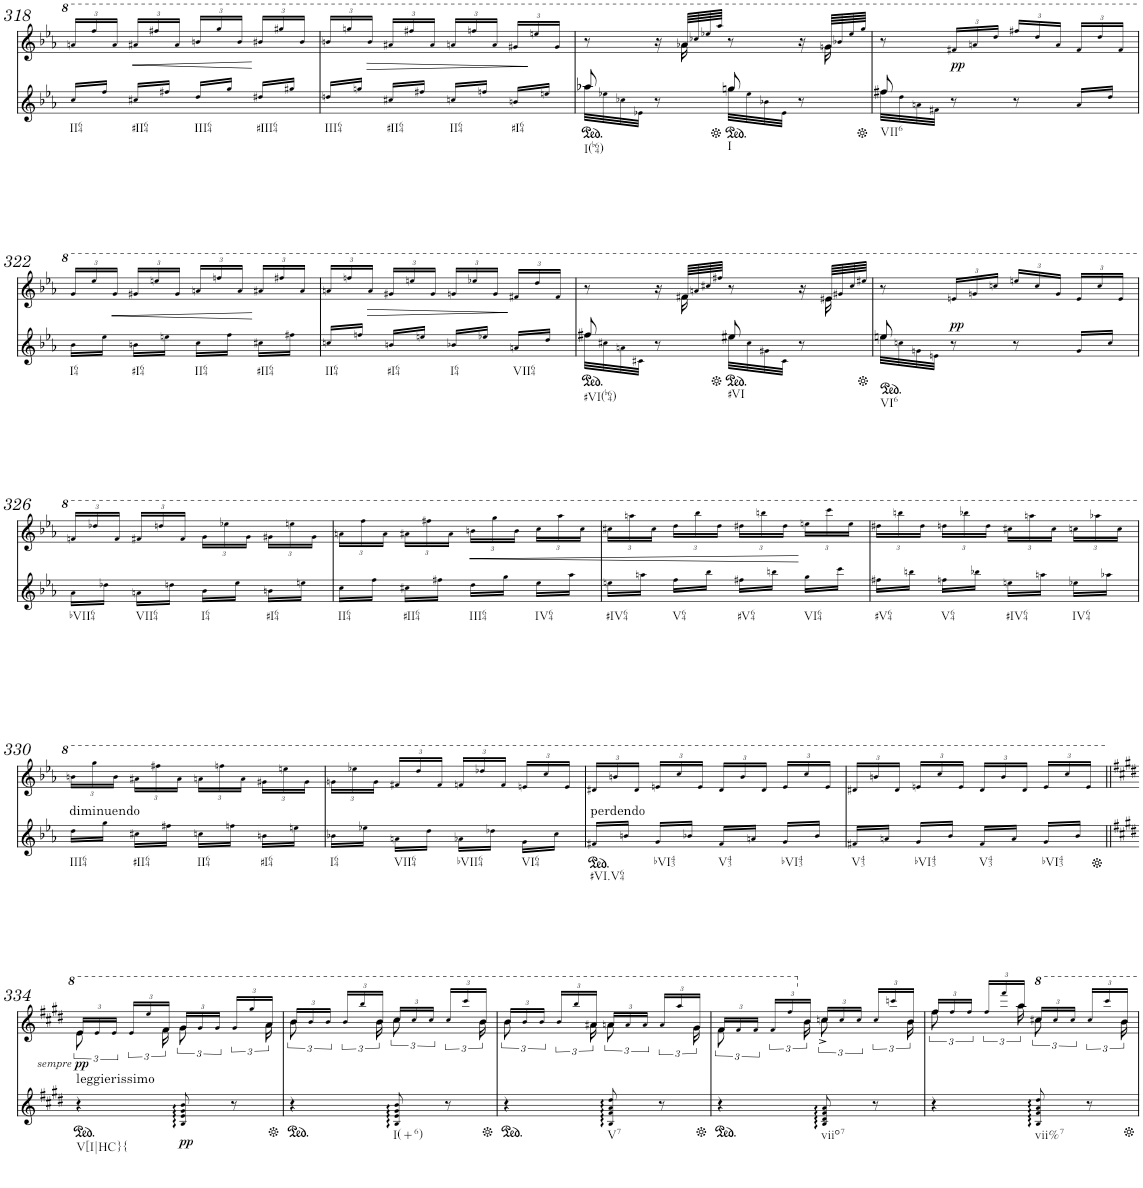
**kern	**kern	**dynam
*part1	*part1	*part1
*staff2	*staff1	*staff1/2
*I"Piano	*	*
*I'Pno.	*	*
!!LO:PB:g=z
*clefG2	*clefF4	*
*k[b-e-a-]	*k[b-e-a-]	*
*M2/4	*M2/4	*
*	*Xbrackettup	*
=318	=318	=318
*	*^	*
!LO:TX:b:t=II64	!	!	!
16cc!/LL	24aan!/LL	2ryy	.
.	24fff!/	.	.
16ff!/JJ	.	.	.
.	24aa!/JJ	.	.
!LO:TX:b:t=#II64	!	!	!
!	!	!	!LO:HP:b
16cc#X!/LL	24aa#X!/LL	.	<
.	24fff#X!/	.	.
16ff#X!/JJ	.	.	.
.	24aa#!/JJ	.	.
!LO:TX:b:t=III64	!	!	!
16dd!/LL	24bbn!/LL	.	.
.	24ggg!/	.	.
16gg!/JJ	.	.	.
.	24bb!/JJ	.	.
!LO:TX:b:t=#III64	!	!	!
16dd#X!/LL	24bb#X!/LL	.	[
.	24ggg#X!/	.	.
16gg#X!/JJ	.	.	.
.	24bb#!/JJ	.	.
=319	=319	=319	=319
!LO:TX:b:t=III64	!	!	!
16ddn!/LL	24bbn!/LL	2ryy	.
.	24gggn!/	.	.
16ggn!/JJ	.	.	.
!	!	!	!LO:HP:b
.	24bb!/JJ	.	>
!LO:TX:b:t=#II64	!	!	!
16cc#X!/LL	24aa#X!/LL	.	.
.	24fff#X!/	.	.
16ff#X!/JJ	.	.	.
.	24aa#!/JJ	.	.
!LO:TX:b:t=II64	!	!	!
16ccn!/LL	24aan!/LL	.	.
.	24fffn!/	.	.
16ffn!/JJ	.	.	.
.	24aa!/JJ	.	.
!LO:TX:b:t=#I64	!	!	!
16bn!/LL	24gg#X!/LL	.	.
.	24eeen!/	.	]
16een!/JJ	.	.	.
.	24gg#!/JJ	.	.
=320	=320	=320	=320
*^	*	*	*
!LO:TX:b:t=I(b64)	!	!	!	!
8aa-X/	32aa-!\LLL	8r	8ryy	.
.	32ee-X!\	.	.	.
.	32cc-X!\	.	.	.
.	32e-X!\JJJ	.	.	.
8r	8ryy	16r	16ryy	.
.	.	64aa-X!/LLLL	16aa-\	.
.	.	64ccc-X!/	.	.
.	.	64eee-X!/	.	.
.	.	64aaa-!/JJJJ	.	.
!LO:TX:b:t=I	!	!	!	!
8ggn/	32gg!\LLL	8r	8ryy	.
.	32ee-!\	.	.	.
.	32b-X!\	.	.	.
.	32e-!\JJJ	.	.	.
8r	8ryy	16r	16ryy	.
.	.	64ggn!/LLLL	16gg\	.
.	.	64bb-X!/	.	.
.	.	64eee-!/	.	.
.	.	64ggg!/JJJJ	.	.
=321	=321	=321	=321	=321
!LO:TX:b:t=VII6	!	!	!	!
8ff#X/	32ff#!\LLL	8r	2ryy	.
.	32dd!\	.	.	.
.	32an!\	.	.	.
.	32f#X!\JJJ	.	.	.
!	!	!	!	!LO:DY:b
8r	8ryy	24ff#X!/LL	.	pp
.	.	24aan!/	.	.
.	.	24ddd!/JJ	.	.
8r	4ryy	24fff#X!/LL	.	.
.	.	24ddd!/	.	.
.	.	24aa!/JJ	.	.
16a!/LL	.	24ff#!/LL	.	.
.	.	24ddd!/	.	.
16dd!/JJ	.	.	.	.
.	.	24ff#!/JJ	.	.
*v	*v	*	*	*
!!LO:LB:g=z	!!
=322	=322	=322	=322
!LO:TX:b:t=I64	!	!	!
16b-!\LL	24gg!/LL	2ryy	.
.	24eee-!/	.	.
16ee-!\JJ	.	.	.
!	!	!	!LO:HP:b
.	24gg!/JJ	.	<
!LO:TX:b:t=#I64	!	!	!
16bn!\LL	24gg#X!/LL	.	.
.	24eeen!/	.	.
16een!\JJ	.	.	.
.	24gg#!/JJ	.	.
!LO:TX:b:t=II64	!	!	!
16cc!\LL	24aan!/LL	.	.
.	24fffn!/	.	.
16ff!\JJ	.	.	.
.	24aa!/JJ	.	.
!LO:TX:b:t=#II64	!	!	!
16cc#X!\LL	24aa#X!/LL	.	[
.	24fff#X!/	.	.
16ff#X!\JJ	.	.	.
.	24aa#!/JJ	.	.
=323	=323	=323	=323
!LO:TX:b:t=II64	!	!	!
16ccn!/LL	24aan!/LL	2ryy	.
.	24fffn!/	.	.
16ffn!/JJ	.	.	.
!	!	!	!LO:HP:b
.	24aa!/JJ	.	>
!LO:TX:b:t=#I64	!	!	!
16bn!/LL	24gg#X!/LL	.	.
.	24eeen!/	.	.
16een!/JJ	.	.	.
.	24gg#!/JJ	.	.
!LO:TX:b:t=I64	!	!	!
16b-X!/LL	24ggn!/LL	.	.
.	24eee-X!/	.	.
16ee-X!/JJ	.	.	.
.	24gg!/JJ	.	.
!LO:TX:b:t=VII64	!	!	!
16an!/LL	24ff#X!/LL	.	]
.	24ddd!/	.	.
16dd!/JJ	.	.	.
.	24ff#!/JJ	.	.
=324	=324	=324	=324
*^	*	*	*
!LO:TX:b:t=#VI(b64)	!	!	!	!
8ff#X/	32ff#!\LLL	8r	8ryy	.
.	32cc#X!\	.	.	.
.	32an!\	.	.	.
.	32c#X!\JJJ	.	.	.
8r	8ryy	16r	16ryy	.
.	.	64ff#X!/LLLL	16ff#\	.
.	.	64aan!/	.	.
.	.	64ccc#X!/	.	.
.	.	64fff#X!/JJJJ	.	.
!LO:TX:b:t=#VI	!	!	!	!
8ee#X/	32ee#!\LLL	8r	8ryy	.
.	32cc#!\	.	.	.
.	32g#X!\	.	.	.
.	32c#!\JJJ	.	.	.
8r	8ryy	16r	16ryy	.
.	.	64ee#X!/LLLL	16ee#\	.
.	.	64gg#X!/	.	.
.	.	64ccc#!/	.	.
.	.	64eee#X!/JJJJ	.	.
=325	=325	=325	=325	=325
!LO:TX:b:t=VI6	!	!	!	!
8een/	32ee!\LLL	8r	2ryy	.
.	32ccn!\	.	.	.
.	32gn!\	.	.	.
.	32en!\JJJ	.	.	.
!	!	!	!	!LO:DY:b
8r	8ryy	24een!/LL	.	pp
.	.	24ggn!/	.	.
.	.	24cccn!/JJ	.	.
8r	4ryy	24eeen!/LL	.	.
.	.	24ccc!/	.	.
.	.	24gg!/JJ	.	.
16g!/LL	.	24ee!/LL	.	.
.	.	24ccc!/	.	.
16cc!/JJ	.	.	.	.
.	.	24ee!/JJ	.	.
*v	*v	*	*	*
!!LO:LB:g=z	!!
=326	=326	=326	=326
!LO:TX:b:t=bVII64	!	!	!
16a-!\LL	24ffn!/LL	2ryy	.
.	24ddd-X!/	.	.
16dd-X!\JJ	.	.	.
.	24ff!/JJ	.	.
!LO:TX:b:t=VII64	!	!	!
16an!\LL	24ff#X!/LL	.	.
.	24dddn!/	.	.
16ddn!\JJ	.	.	.
.	24ff#!/JJ	.	.
!LO:TX:b:t=I64	!	!	!
16b-!\LL	24gg!\LL	.	.
.	24eee-X!\	.	.
16ee-!\JJ	.	.	.
.	24gg!\JJ	.	.
!LO:TX:b:t=#I64	!	!	!
16bn!\LL	24gg#X!\LL	.	.
.	24eeen!\	.	.
16een!\JJ	.	.	.
.	24gg#!\JJ	.	.
=327	=327	=327	=327
!LO:TX:b:t=II64	!	!	!
16cc!\LL	24aan!\LL	2ryy	.
.	24fff!\	.	.
16ff!\JJ	.	.	.
.	24aa!\JJ	.	.
!LO:TX:b:t=#II64	!	!	!
16cc#X!\LL	24aa#X!\LL	.	.
.	24fff#X!\	.	.
16ff#X!\JJ	.	.	.
.	24aa#!\JJ	.	.
!LO:TX:b:t=III64	!	!	!
!	!	!	!LO:HP:b
16dd!\LL	24bbn!\LL	.	<
.	24ggg!\	.	.
16gg!\JJ	.	.	.
.	24bb!\JJ	.	.
!LO:TX:b:t=IV64	!	!	!
16ee-!\LL	24ccc!\LL	.	.
.	24aaa-!\	.	.
16aa-!\JJ	.	.	.
.	24ccc!\JJ	.	.
=328	=328	=328	=328
!LO:TX:b:t=#IV64	!	!	!
16een!\LL	24ccc#X!\LL	2ryy	.
.	24aaan!\	.	.
16aan!\JJ	.	.	.
.	24ccc#!\JJ	.	.
!LO:TX:b:t=V64	!	!	!
16ff!\LL	24ddd!\LL	.	.
.	24bbb-!\	.	.
16bb-!\JJ	.	.	.
.	24ddd!\JJ	.	.
!LO:TX:b:t=#V64	!	!	!
16ff#X!\LL	24ddd#X!\LL	.	.
.	24bbbn!\	.	.
16bbn!\JJ	.	.	.
.	24ddd#!\JJ	.	.
!LO:TX:b:t=VI64	!	!	!
16gg!\LL	24eeen!\LL	.	[
.	24cccc!\	.	.
16ccc!\JJ	.	.	.
.	24eee!\JJ	.	.
=329	=329	=329	=329
!LO:TX:b:t=#V64	!	!	!
16ff#X!\LL	24ddd#X!\LL	2ryy	.
.	24bbbn!\	.	.
16bbn!\JJ	.	.	.
.	24ddd#!\JJ	.	.
!LO:TX:b:t=V64	!	!	!
16ffn!\LL	24dddn!\LL	.	.
.	24bbb-X!\	.	.
16bb-X!\JJ	.	.	.
.	24ddd!\JJ	.	.
!LO:TX:b:t=#IV64	!	!	!
16een!\LL	24ccc#X!\LL	.	.
.	24aaan!\	.	.
16aan!\JJ	.	.	.
.	24ccc#!\JJ	.	.
!LO:TX:b:t=IV64	!	!	!
16ee-X!\LL	24cccn!\LL	.	.
.	24aaa-X!\	.	.
16aa-X!\JJ	.	.	.
.	24ccc!\JJ	.	.
!!LO:LB:g=z	!!
=330	=330	=330	=330
!	!LO:TX:b:t=diminuendo	!	!
!LO:TX:b:t=III64	!	!	!
16dd!\LL	24bbn!\LL	2ryy	.
.	24ggg!\	.	.
16gg!\JJ	.	.	.
.	24bb!\JJ	.	.
!LO:TX:b:t=#II64	!	!	!
16cc#X!\LL	24aa#X!\LL	.	.
.	24fff#X!\	.	.
16ff#X!\JJ	.	.	.
.	24aa#!\JJ	.	.
!LO:TX:b:t=II64	!	!	!
16ccn!\LL	24aan!\LL	.	.
.	24fffn!\	.	.
16ffn!\JJ	.	.	.
.	24aa!\JJ	.	.
!LO:TX:b:t=#I64	!	!	!
16bn!\LL	24gg#X!\LL	.	.
.	24eeen!\	.	.
16een!\JJ	.	.	.
.	24gg#!\JJ	.	.
=331	=331	=331	=331
!LO:TX:b:t=I64	!	!	!
16b-X!\LL	24ggn!\LL	2ryy	.
.	24eee-X!\	.	.
16ee-X!\JJ	.	.	.
.	24gg!\JJ	.	.
!LO:TX:b:t=VII64	!	!	!
16an!\LL	24ff#X!/LL	.	.
.	24ddd!/	.	.
16dd!\JJ	.	.	.
.	24ff#!/JJ	.	.
!LO:TX:b:t=bVII64	!	!	!
16a-X!\LL	24ffn!/LL	.	.
.	24ddd-X!/	.	.
16dd-X!\JJ	.	.	.
.	24ff!/JJ	.	.
!LO:TX:b:t=VI64	!	!	!
16g!\LL	24een!/LL	.	.
.	24ccc!/	.	.
16cc!\JJ	.	.	.
.	24ee!/JJ	.	.
=332	=332	=332	=332
!	!LO:TX:b:t=perdendo	!	!
!LO:TX:b:t=#VI.V64	!	!	!
16f#X!/LL	24dd#X!/LL	2ryy	.
.	24bbn!/	.	.
16bn!/JJ	.	.	.
.	24dd#!/JJ	.	.
!LO:TX:b:t=bVI43	!	!	!
16g!/LL	24een!/LL	.	.
.	24ccc!/	.	.
16b-X!/JJ	.	.	.
.	24ee!/JJ	.	.
!LO:TX:b:t=V43	!	!	!
16f#!/LL	24dd#!/LL	.	.
.	24bb!/	.	.
16an!/JJ	.	.	.
.	24dd#!/JJ	.	.
!LO:TX:b:t=bVI43	!	!	!
16g!/LL	24ee!/LL	.	.
.	24ccc!/	.	.
16b-!/JJ	.	.	.
.	24ee!/JJ	.	.
=333	=333	=333	=333
!LO:TX:b:t=V43	!	!	!
16f#X!/LL	24dd#X!/LL	4ryy	.
.	24bbn!/	.	.
16an!/JJ	.	.	.
.	24dd#!/JJ	.	.
!LO:TX:b:t=bVI43	!	!	!
16g!/LL	24een!/LL	.	.
.	24ccc!/	.	.
16b-!/JJ	.	.	.
.	24ee!/JJ	.	.
!LO:TX:b:t=V43	!	!	!
16f#!/LL	24dd#!/LL	4ryy	.
.	24bb!/	.	.
16a!/JJ	.	.	.
.	24dd#!/JJ	.	.
!LO:TX:b:t=bVI43	!	!	!
16g!/LL	24ee!/LL	.	.
.	24ccc!/	.	.
16b-!/JJ	.	.	.
.	24ee!/JJ	.	.
!!LO:LB:g=z	!!
=334||	=334||	=334||	=334||
*k[f#c#g#d#]	*k[f#c#g#d#]	*	*
*	*	*brackettup	*
!LO:TX:a:t=leggierissimo	!	!	!
!LO:TX:b:t=V[I|HC}{	!	!	!
!	!	!	!LO:DY:b
!	!	!	!LO:DY:n=1:b
4r	24ee!/LL	12ee\	other-dynamics pp
.	24ee!/	.	.
.	24ee!/JJ	8ryy	.
*	*Xbrackettup	*	*
.	24ee!/LL	.	.
.	24eee!/	.	.
.	24ff#!/JJ	24ff#\	.
*	*	*brackettup	*
!	!	!	!LO:DY:n=2:b=2
8B!/ 8e!/ 8g#!/ 8b!/	24gg#!/LL	12gg#\	pp
.	24gg#!/	.	.
.	24gg#!/JJ	8ryy	.
*	*Xbrackettup	*	*
8r	24gg#!/LL	.	.
.	24ggg#!/	.	.
.	24aa!/JJ	24aa\	.
=335	=335	=335	=335
*	*	*brackettup	*
4r	24bb!/LL	12bb\	.
.	24bb!/	.	.
.	24bb!/JJ	8ryy	.
*	*Xbrackettup	*	*
.	24bb!/LL	.	.
.	24bbb!/	.	.
.	24bb!/JJ	24bb\	.
*	*	*brackettup	*
!LO:TX:b:t=I(+6)	!	!	!
8B!/ 8e!/ 8g#!/ 8b!/	24ccc#!/LL	12ccc#\	.
.	24ccc#!/	.	.
.	24ccc#!/JJ	8ryy	.
*	*Xbrackettup	*	*
8r	24ccc#!/LL	.	.
.	24cccc#!/	.	.
.	24bb!/JJ	24bb\	.
=336	=336	=336	=336
*	*	*brackettup	*
4r	24bb!/LL	12bb\	.
.	24bb!/	.	.
.	24bb!/JJ	8ryy	.
*	*Xbrackettup	*	*
.	24bb!/LL	.	.
.	24bbb!/	.	.
.	24aa#X!/JJ	24aa#\	.
*	*	*brackettup	*
!LO:TX:b:t=V7	!	!	!
8B!/ 8f#!/ 8a!/ 8dd#!/	24aan!/LL	12aa\	.
.	24aa!/	.	.
.	24aa!/JJ	8ryy	.
*	*Xbrackettup	*	*
8r	24aa!/LL	.	.
.	24aaa!/	.	.
.	24gg#!/JJ	24gg#\	.
=337	=337	=337	=337
*	*	*brackettup	*
4r	24ff#!/LL	12ff#\	.
.	24ff#!/	.	.
.	24ff#!/JJ	8ryy	.
*	*Xbrackettup	*	*
.	24ff#!/LL	.	.
.	24fff#!/	.	.
.	24b!/JJ	24b\	.
*	*	*brackettup	*
!LO:TX:b:t=viio7	!	!	!
8B!/ 8d#!/ 8f#!/ 8a!/	24ccn!/LL	12cc^\	.
.	24cc!/	.	.
.	24cc!/JJ	8ryy	.
*	*Xbrackettup	*	*
8r	24cc!/LL	.	.
.	24cccn!/	.	.
.	24b!/JJ	24b\	.
=338	=338	=338	=338
*	*	*brackettup	*
4r	24ff#!/LL	12ff#\	.
.	24ff#!/	.	.
.	24ff#!/JJ	8ryy	.
*	*Xbrackettup	*	*
.	24ff#!/LL	.	.
.	24fff#!/	.	.
.	24aa!/JJ	24aa\	.
*	*	*brackettup	*
!LO:TX:b:t=vii%7	!	!	!
8B!/ 8f#!/ 8a!/ 8dd#!/	24ccc#X!/LL	12ccc#\	.
.	24ccc#!/	.	.
.	24ccc#!/JJ	8ryy	.
*	*Xbrackettup	*	*
8r	24ccc#!/LL	.	.
.	24cccc#!/	.	.
.	24bb!/JJ	24bb\	.
*	*v	*v	*
=	=	=
*-	*-	*-
